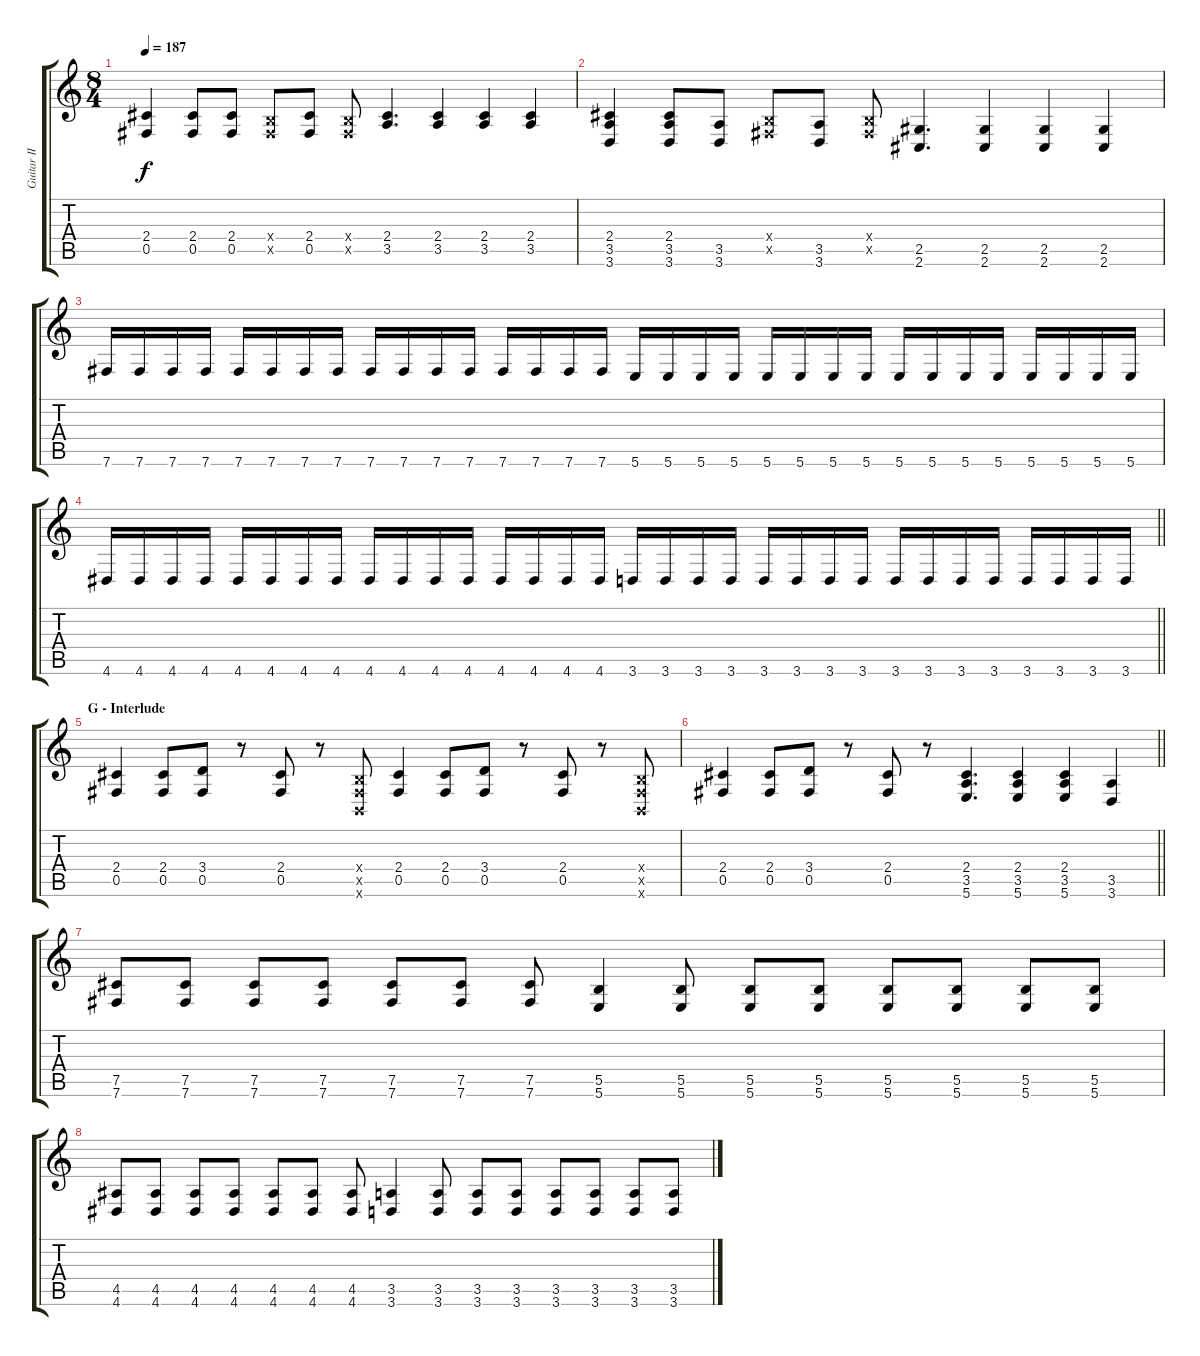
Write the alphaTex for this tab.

\track ("Guitar II" "Guitar II") {instrument distortionguitar}
\staff {score tabs}
\tuning (Db4 Ab3 E3 B2 Gb2 B1) {hide}
\ts (8 4)
\tempo 187
\clef g2
\ks c
(2.4 0.5).4{dy f} (2.4 0.5).8 (2.4 0.5).8 (0.4{x} 0.5{x}).8 (2.4 0.5).8 (0.4{x} 0.5{x}).8 (2.4 3.5).4{d} (2.4 3.5).4 (2.4 3.5).4 (2.4 3.5).4 |
(2.4 3.5 3.6).4 (2.4 3.5 3.6).8 (3.5 3.6).8 (0.4{x} 0.5{x}).8 (3.5 3.6).8 (0.4{x} 0.5{x}).8 (2.5 2.6).4{d} (2.5 2.6).4 (2.5 2.6).4 (2.5 2.6).4 |
7.6.16 7.6.16 7.6.16 7.6.16 7.6.16 7.6.16 7.6.16 7.6.16 7.6.16 7.6.16 7.6.16 7.6.16 7.6.16 7.6.16 7.6.16 7.6.16 5.6.16 5.6.16 5.6.16 5.6.16 5.6.16 5.6.16 5.6.16 5.6.16 5.6.16 5.6.16 5.6.16 5.6.16 5.6.16 5.6.16 5.6.16 5.6.16 |
\barLineRight lightlight
4.6.16 4.6.16 4.6.16 4.6.16 4.6.16 4.6.16 4.6.16 4.6.16 4.6.16 4.6.16 4.6.16 4.6.16 4.6.16 4.6.16 4.6.16 4.6.16 3.6.16 3.6.16 3.6.16 3.6.16 3.6.16 3.6.16 3.6.16 3.6.16 3.6.16 3.6.16 3.6.16 3.6.16 3.6.16 3.6.16 3.6.16 3.6.16 |
\section ("" "G - Interlude")
(2.4 0.5).4 (2.4 0.5).8 (3.4 0.5).8 r.8 (2.4 0.5).8 r.8 (0.4{x} 0.5{x} 0.6{x}).8 (2.4 0.5).4 (2.4 0.5).8 (3.4 0.5).8 r.8 (2.4 0.5).8 r.8 (0.4{x} 0.5{x} 0.6{x}).8 |
\barLineRight lightlight
(2.4 0.5).4 (2.4 0.5).8 (3.4 0.5).8 r.8 (2.4 0.5).8 r.8 (2.4 3.5 5.6).4{d} (2.4 3.5 5.6).4 (2.4 3.5 5.6).4 (3.5 3.6).4 |
(7.5 7.6).8 (7.5 7.6).8 (7.5 7.6).8 (7.5 7.6).8 (7.5 7.6).8 (7.5 7.6).8 (7.5 7.6).8 (5.5 5.6).4 (5.5 5.6).8 (5.5 5.6).8 (5.5 5.6).8 (5.5 5.6).8 (5.5 5.6).8 (5.5 5.6).8 (5.5 5.6).8 |
(4.5 4.6).8 (4.5 4.6).8 (4.5 4.6).8 (4.5 4.6).8 (4.5 4.6).8 (4.5 4.6).8 (4.5 4.6).8 (3.5 3.6).4 (3.5 3.6).8 (3.5 3.6).8 (3.5 3.6).8 (3.5 3.6).8 (3.5 3.6).8 (3.5 3.6).8 (3.5 3.6).8
